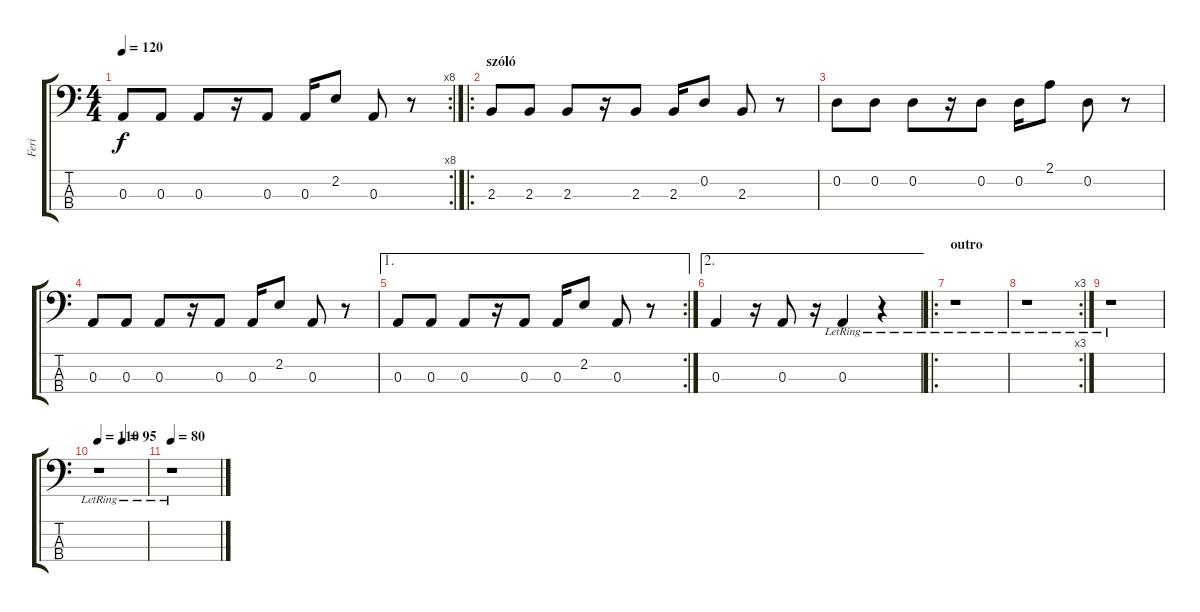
\track ("Feri" "Feri") {instrument electricbassfinger}
\staff {score tabs}
\tuning (G2 D2 A1 E1) {hide}
\rc 8
\ts (4 4)
\tempo 120
\clef f4
\ks c
0.3.8{dy f} 0.3.8 0.3.8 r.16 0.3.8 0.3.16 2.2.8 0.3.8 r.8 |
\ro
\section ("" "szóló")
2.3.8 2.3.8 2.3.8 r.16 2.3.8 2.3.16 0.2.8 2.3.8 r.8 |
0.2.8 0.2.8 0.2.8 r.16 0.2.8 0.2.16 2.1.8 0.2.8 r.8 |
0.3.8 0.3.8 0.3.8 r.16 0.3.8 0.3.16 2.2.8 0.3.8 r.8 |
\ae 1
\rc 2
0.3.8 0.3.8 0.3.8 r.16 0.3.8 0.3.16 2.2.8 0.3.8 r.8 |
\ae 2
0.3.4 r.16 0.3.8 r.16 0.3{lr}.4 r.4 |
\ro
\section ("" "outro")
r.1 |
\rc 3
r.1 |
r.1 |
\tempo 110
\tempo (95 0.5)
r.1 |
\tempo 80
r.1
